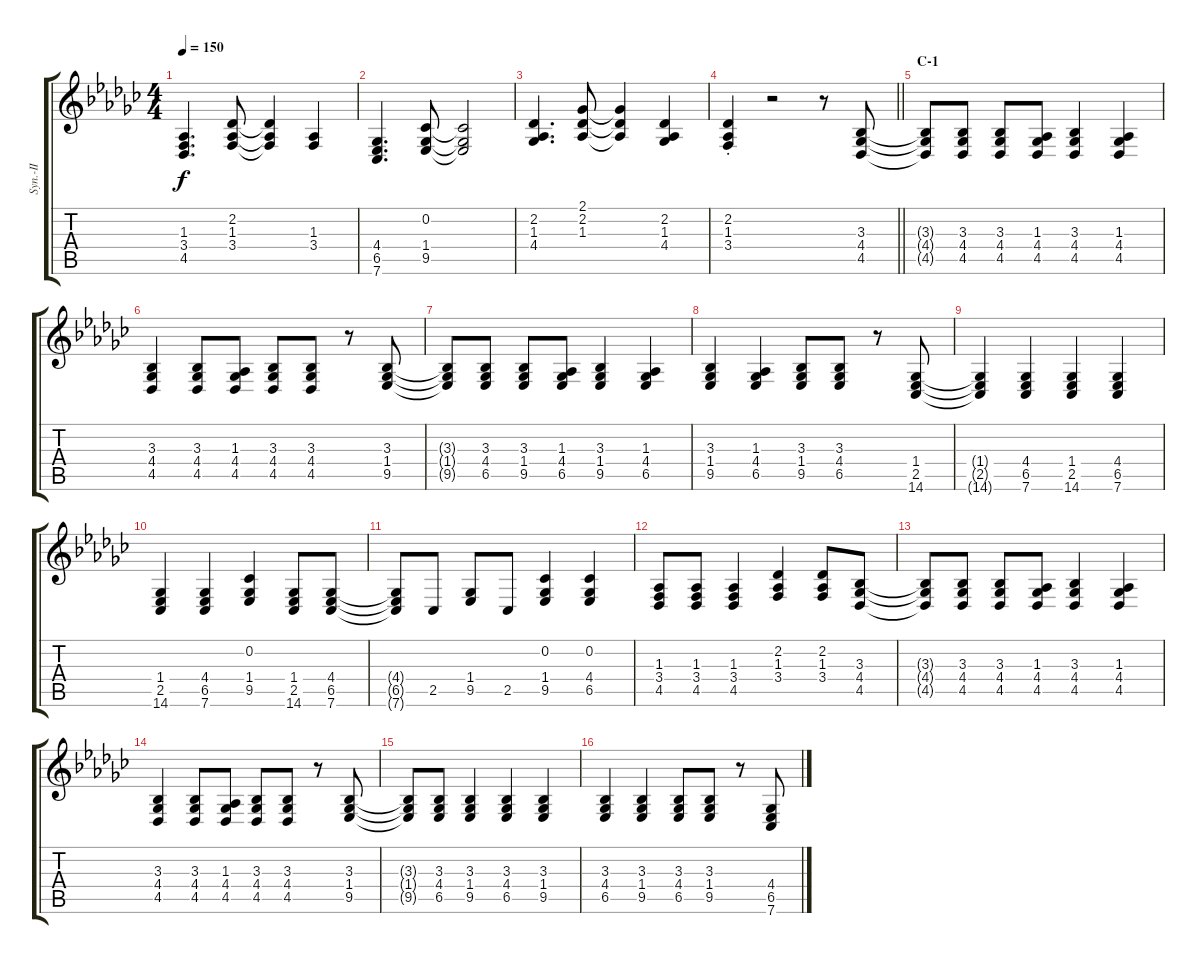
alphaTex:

\track ("Syn.-II" "Syn.-II") {instrument electricgrandpiano}
\staff {score tabs}
\tuning (E4 B3 G3 D3 A2 E2) {hide}
\ts (4 4)
\tempo 150
\clef g2
\ks gb
(1.3 3.4 4.5).4{d dy f} (2.2 1.3 3.4).8 (2.2{t} 1.3{t} 3.4{t}).4 (1.3 3.4).4 |
(4.4 6.5 7.6).4{d} (0.2 1.4 9.5).8 (0.2{t} 1.4{t} 9.5{t}).2 |
(2.2 1.3 4.4).4{d} (2.1 2.2 1.3).8 (2.1{t} 2.2{t} 1.3{t}).4 (2.2 1.3 4.4).4 |
\barLineRight lightlight
(2.2 1.3 3.4{st}).4 r.2 r.8 (3.3 4.4 4.5).8 |
\section ("" "C-1")
(3.3{t} 4.4{t} 4.5{t}).8 (3.3 4.4 4.5).8 (3.3 4.4 4.5).8 (1.3 4.4 4.5).8 (3.3 4.4 4.5).4 (1.3 4.4 4.5).4 |
(3.3 4.4 4.5).4 (3.3 4.4 4.5).8 (1.3 4.4 4.5).8 (3.3 4.4 4.5).8 (3.3 4.4 4.5).8 r.8 (3.3 1.4 9.5).8 |
(3.3{t} 1.4{t} 9.5{t}).8 (3.3 4.4 6.5).8 (3.3 1.4 9.5).8 (1.3 4.4 6.5).8 (3.3 1.4 9.5).4 (1.3 4.4 6.5).4 |
(3.3 1.4 9.5).4 (1.3 4.4 6.5).4 (3.3 1.4 9.5).8 (3.3 4.4 6.5).8 r.8 (1.4 2.5 14.6).8 |
(1.4{t} 2.5{t} 14.6{t}).4 (4.4 6.5 7.6).4 (1.4 2.5 14.6).4 (4.4 6.5 7.6).4 |
(1.4 2.5 14.6).4 (4.4 6.5 7.6).4 (0.2 1.4 9.5).4 (1.4 2.5 14.6).8 (4.4 6.5 7.6).8 |
(4.4{t} 6.5{t} 7.6{t}).8 2.5.8 (1.4 9.5).8 2.5.8 (0.2 1.4 9.5).4 (0.2 4.4 6.5).4 |
(1.3 3.4 4.5).8 (1.3 3.4 4.5).8 (1.3 3.4 4.5).4 (2.2 1.3 3.4).4 (2.2 1.3 3.4).8 (3.3 4.4 4.5).8 |
(3.3{t} 4.4{t} 4.5{t}).8 (3.3 4.4 4.5).8 (3.3 4.4 4.5).8 (1.3 4.4 4.5).8 (3.3 4.4 4.5).4 (1.3 4.4 4.5).4 |
(3.3 4.4 4.5).4 (3.3 4.4 4.5).8 (1.3 4.4 4.5).8 (3.3 4.4 4.5).8 (3.3 4.4 4.5).8 r.8 (3.3 1.4 9.5).8 |
(3.3{t} 1.4{t} 9.5{t}).8 (3.3 4.4 6.5).8 (3.3 1.4 9.5).4 (3.3 4.4 6.5).4 (3.3 1.4 9.5).4 |
(3.3 4.4 6.5).4 (3.3 1.4 9.5).4 (3.3 4.4 6.5).8 (3.3 1.4 9.5).8 r.8 (4.4 6.5 7.6).8
